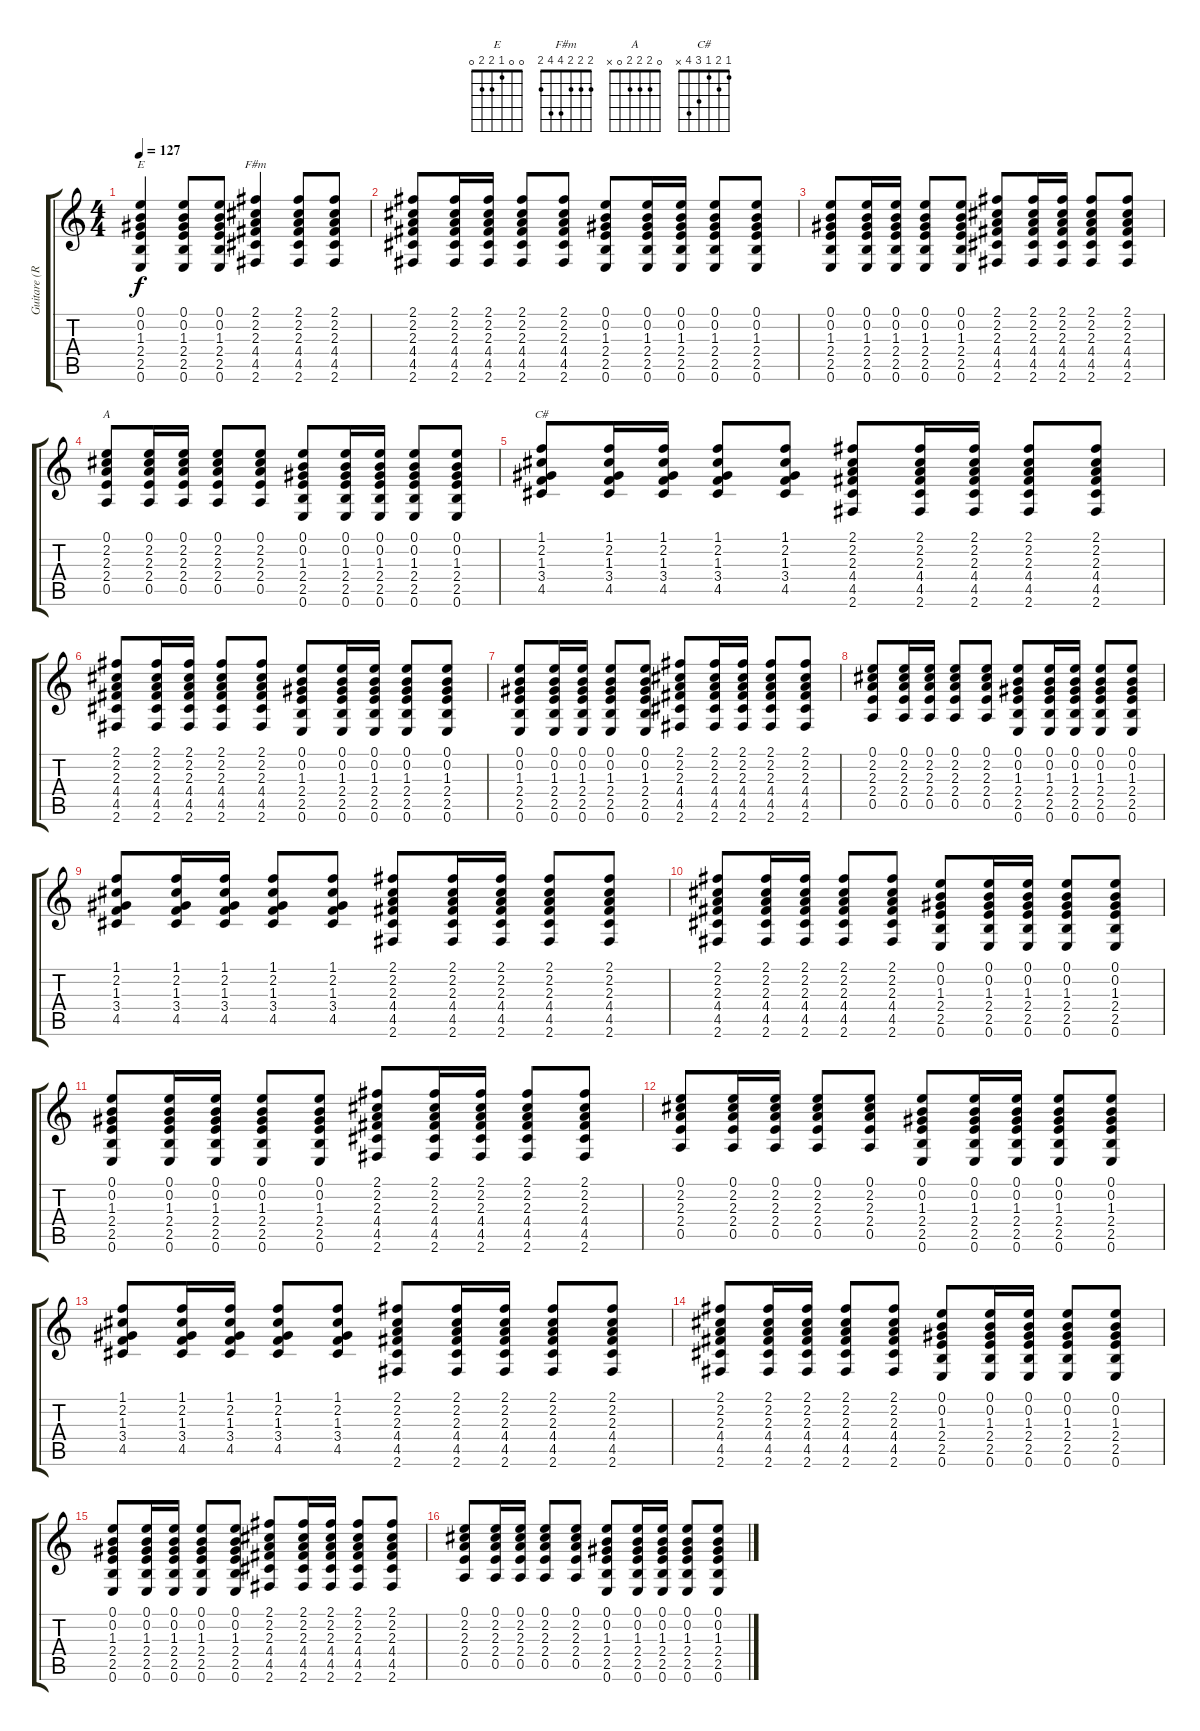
\track ("Guitare (Renaud Séchan)" "Guitare (R") {instrument acousticguitarsteel}
\staff {score tabs}
\tuning (E4 B3 G3 D3 A2 E2) {hide}
\chord ("E" 0 0 1 2 2 0)
\chord ("F#m" 2 2 2 4 4 2)
\chord ("A" 0 2 2 2 0 x)
\chord ("C#" 1 2 1 3 4 x)
\ts (4 4)
\tempo 127
\clef g2
\ks c
(0.1 0.2 1.3 2.4 2.5 0.6).4{ch "E" dy f} (0.1 0.2 1.3 2.4 2.5 0.6).8 (0.1 0.2 1.3 2.4 2.5 0.6).8 (2.1 2.2 2.3 4.4 4.5 2.6).4{ch "F#m"} (2.1 2.2 2.3 4.4 4.5 2.6).8 (2.1 2.2 2.3 4.4 4.5 2.6).8 |
(2.1 2.2 2.3 4.4 4.5 2.6).8 (2.1 2.2 2.3 4.4 4.5 2.6).16 (2.1 2.2 2.3 4.4 4.5 2.6).16 (2.1 2.2 2.3 4.4 4.5 2.6).8 (2.1 2.2 2.3 4.4 4.5 2.6).8 (0.1 0.2 1.3 2.4 2.5 0.6).8 (0.1 0.2 1.3 2.4 2.5 0.6).16 (0.1 0.2 1.3 2.4 2.5 0.6).16 (0.1 0.2 1.3 2.4 2.5 0.6).8 (0.1 0.2 1.3 2.4 2.5 0.6).8 |
(0.1 0.2 1.3 2.4 2.5 0.6).8 (0.1 0.2 1.3 2.4 2.5 0.6).16 (0.1 0.2 1.3 2.4 2.5 0.6).16 (0.1 0.2 1.3 2.4 2.5 0.6).8 (0.1 0.2 1.3 2.4 2.5 0.6).8 (2.1 2.2 2.3 4.4 4.5 2.6).8 (2.1 2.2 2.3 4.4 4.5 2.6).16 (2.1 2.2 2.3 4.4 4.5 2.6).16 (2.1 2.2 2.3 4.4 4.5 2.6).8 (2.1 2.2 2.3 4.4 4.5 2.6).8 |
(0.1 2.2 2.3 2.4 0.5).8{ch "A"} (0.1 2.2 2.3 2.4 0.5).16 (0.1 2.2 2.3 2.4 0.5).16 (0.1 2.2 2.3 2.4 0.5).8 (0.1 2.2 2.3 2.4 0.5).8 (0.1 0.2 1.3 2.4 2.5 0.6).8 (0.1 0.2 1.3 2.4 2.5 0.6).16 (0.1 0.2 1.3 2.4 2.5 0.6).16 (0.1 0.2 1.3 2.4 2.5 0.6).8 (0.1 0.2 1.3 2.4 2.5 0.6).8 |
(1.1 2.2 1.3 3.4 4.5).8{ch "C#"} (1.1 2.2 1.3 3.4 4.5).16 (1.1 2.2 1.3 3.4 4.5).16 (1.1 2.2 1.3 3.4 4.5).8 (1.1 2.2 1.3 3.4 4.5).8 (2.1 2.2 2.3 4.4 4.5 2.6).8 (2.1 2.2 2.3 4.4 4.5 2.6).16 (2.1 2.2 2.3 4.4 4.5 2.6).16 (2.1 2.2 2.3 4.4 4.5 2.6).8 (2.1 2.2 2.3 4.4 4.5 2.6).8 |
(2.1 2.2 2.3 4.4 4.5 2.6).8 (2.1 2.2 2.3 4.4 4.5 2.6).16 (2.1 2.2 2.3 4.4 4.5 2.6).16 (2.1 2.2 2.3 4.4 4.5 2.6).8 (2.1 2.2 2.3 4.4 4.5 2.6).8 (0.1 0.2 1.3 2.4 2.5 0.6).8 (0.1 0.2 1.3 2.4 2.5 0.6).16 (0.1 0.2 1.3 2.4 2.5 0.6).16 (0.1 0.2 1.3 2.4 2.5 0.6).8 (0.1 0.2 1.3 2.4 2.5 0.6).8 |
(0.1 0.2 1.3 2.4 2.5 0.6).8 (0.1 0.2 1.3 2.4 2.5 0.6).16 (0.1 0.2 1.3 2.4 2.5 0.6).16 (0.1 0.2 1.3 2.4 2.5 0.6).8 (0.1 0.2 1.3 2.4 2.5 0.6).8 (2.1 2.2 2.3 4.4 4.5 2.6).8 (2.1 2.2 2.3 4.4 4.5 2.6).16 (2.1 2.2 2.3 4.4 4.5 2.6).16 (2.1 2.2 2.3 4.4 4.5 2.6).8 (2.1 2.2 2.3 4.4 4.5 2.6).8 |
(0.1 2.2 2.3 2.4 0.5).8 (0.1 2.2 2.3 2.4 0.5).16 (0.1 2.2 2.3 2.4 0.5).16 (0.1 2.2 2.3 2.4 0.5).8 (0.1 2.2 2.3 2.4 0.5).8 (0.1 0.2 1.3 2.4 2.5 0.6).8 (0.1 0.2 1.3 2.4 2.5 0.6).16 (0.1 0.2 1.3 2.4 2.5 0.6).16 (0.1 0.2 1.3 2.4 2.5 0.6).8 (0.1 0.2 1.3 2.4 2.5 0.6).8 |
(1.1 2.2 1.3 3.4 4.5).8 (1.1 2.2 1.3 3.4 4.5).16 (1.1 2.2 1.3 3.4 4.5).16 (1.1 2.2 1.3 3.4 4.5).8 (1.1 2.2 1.3 3.4 4.5).8 (2.1 2.2 2.3 4.4 4.5 2.6).8 (2.1 2.2 2.3 4.4 4.5 2.6).16 (2.1 2.2 2.3 4.4 4.5 2.6).16 (2.1 2.2 2.3 4.4 4.5 2.6).8 (2.1 2.2 2.3 4.4 4.5 2.6).8 |
(2.1 2.2 2.3 4.4 4.5 2.6).8 (2.1 2.2 2.3 4.4 4.5 2.6).16 (2.1 2.2 2.3 4.4 4.5 2.6).16 (2.1 2.2 2.3 4.4 4.5 2.6).8 (2.1 2.2 2.3 4.4 4.5 2.6).8 (0.1 0.2 1.3 2.4 2.5 0.6).8 (0.1 0.2 1.3 2.4 2.5 0.6).16 (0.1 0.2 1.3 2.4 2.5 0.6).16 (0.1 0.2 1.3 2.4 2.5 0.6).8 (0.1 0.2 1.3 2.4 2.5 0.6).8 |
(0.1 0.2 1.3 2.4 2.5 0.6).8 (0.1 0.2 1.3 2.4 2.5 0.6).16 (0.1 0.2 1.3 2.4 2.5 0.6).16 (0.1 0.2 1.3 2.4 2.5 0.6).8 (0.1 0.2 1.3 2.4 2.5 0.6).8 (2.1 2.2 2.3 4.4 4.5 2.6).8 (2.1 2.2 2.3 4.4 4.5 2.6).16 (2.1 2.2 2.3 4.4 4.5 2.6).16 (2.1 2.2 2.3 4.4 4.5 2.6).8 (2.1 2.2 2.3 4.4 4.5 2.6).8 |
(0.1 2.2 2.3 2.4 0.5).8 (0.1 2.2 2.3 2.4 0.5).16 (0.1 2.2 2.3 2.4 0.5).16 (0.1 2.2 2.3 2.4 0.5).8 (0.1 2.2 2.3 2.4 0.5).8 (0.1 0.2 1.3 2.4 2.5 0.6).8 (0.1 0.2 1.3 2.4 2.5 0.6).16 (0.1 0.2 1.3 2.4 2.5 0.6).16 (0.1 0.2 1.3 2.4 2.5 0.6).8 (0.1 0.2 1.3 2.4 2.5 0.6).8 |
(1.1 2.2 1.3 3.4 4.5).8 (1.1 2.2 1.3 3.4 4.5).16 (1.1 2.2 1.3 3.4 4.5).16 (1.1 2.2 1.3 3.4 4.5).8 (1.1 2.2 1.3 3.4 4.5).8 (2.1 2.2 2.3 4.4 4.5 2.6).8 (2.1 2.2 2.3 4.4 4.5 2.6).16 (2.1 2.2 2.3 4.4 4.5 2.6).16 (2.1 2.2 2.3 4.4 4.5 2.6).8 (2.1 2.2 2.3 4.4 4.5 2.6).8 |
(2.1 2.2 2.3 4.4 4.5 2.6).8 (2.1 2.2 2.3 4.4 4.5 2.6).16 (2.1 2.2 2.3 4.4 4.5 2.6).16 (2.1 2.2 2.3 4.4 4.5 2.6).8 (2.1 2.2 2.3 4.4 4.5 2.6).8 (0.1 0.2 1.3 2.4 2.5 0.6).8 (0.1 0.2 1.3 2.4 2.5 0.6).16 (0.1 0.2 1.3 2.4 2.5 0.6).16 (0.1 0.2 1.3 2.4 2.5 0.6).8 (0.1 0.2 1.3 2.4 2.5 0.6).8 |
(0.1 0.2 1.3 2.4 2.5 0.6).8 (0.1 0.2 1.3 2.4 2.5 0.6).16 (0.1 0.2 1.3 2.4 2.5 0.6).16 (0.1 0.2 1.3 2.4 2.5 0.6).8 (0.1 0.2 1.3 2.4 2.5 0.6).8 (2.1 2.2 2.3 4.4 4.5 2.6).8 (2.1 2.2 2.3 4.4 4.5 2.6).16 (2.1 2.2 2.3 4.4 4.5 2.6).16 (2.1 2.2 2.3 4.4 4.5 2.6).8 (2.1 2.2 2.3 4.4 4.5 2.6).8 |
(0.1 2.2 2.3 2.4 0.5).8 (0.1 2.2 2.3 2.4 0.5).16 (0.1 2.2 2.3 2.4 0.5).16 (0.1 2.2 2.3 2.4 0.5).8 (0.1 2.2 2.3 2.4 0.5).8 (0.1 0.2 1.3 2.4 2.5 0.6).8 (0.1 0.2 1.3 2.4 2.5 0.6).16 (0.1 0.2 1.3 2.4 2.5 0.6).16 (0.1 0.2 1.3 2.4 2.5 0.6).8 (0.1 0.2 1.3 2.4 2.5 0.6).8
